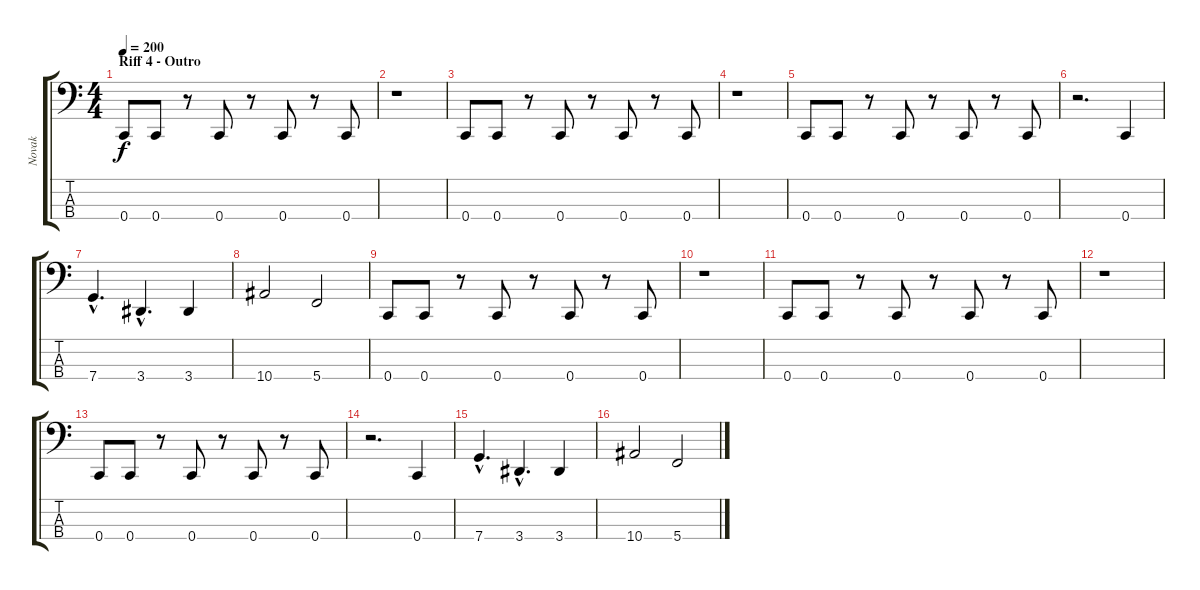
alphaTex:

\track ("Novak" "Novak") {instrument electricbasspick}
\staff {score tabs}
\tuning (Eb2 Bb1 F1 C1) {hide}
\ts (4 4)
\section ("" "Riff 4 - Outro")
\tempo 200
\clef f4
\ks c
0.4.8{dy f} 0.4.8 r.8 0.4.8 r.8 0.4.8 r.8 0.4.8 |
r.1 |
0.4.8 0.4.8 r.8 0.4.8 r.8 0.4.8 r.8 0.4.8 |
r.1 |
0.4.8 0.4.8 r.8 0.4.8 r.8 0.4.8 r.8 0.4.8 |
r.2{d} 0.4.4 |
7.4{hac}.4{d} 3.4{hac}.4{d} 3.4.4 |
10.4.2 5.4.2 |
0.4.8 0.4.8 r.8 0.4.8 r.8 0.4.8 r.8 0.4.8 |
r.1 |
0.4.8 0.4.8 r.8 0.4.8 r.8 0.4.8 r.8 0.4.8 |
r.1 |
0.4.8 0.4.8 r.8 0.4.8 r.8 0.4.8 r.8 0.4.8 |
r.2{d} 0.4.4 |
7.4{hac}.4{d} 3.4{hac}.4{d} 3.4.4 |
10.4.2 5.4.2
